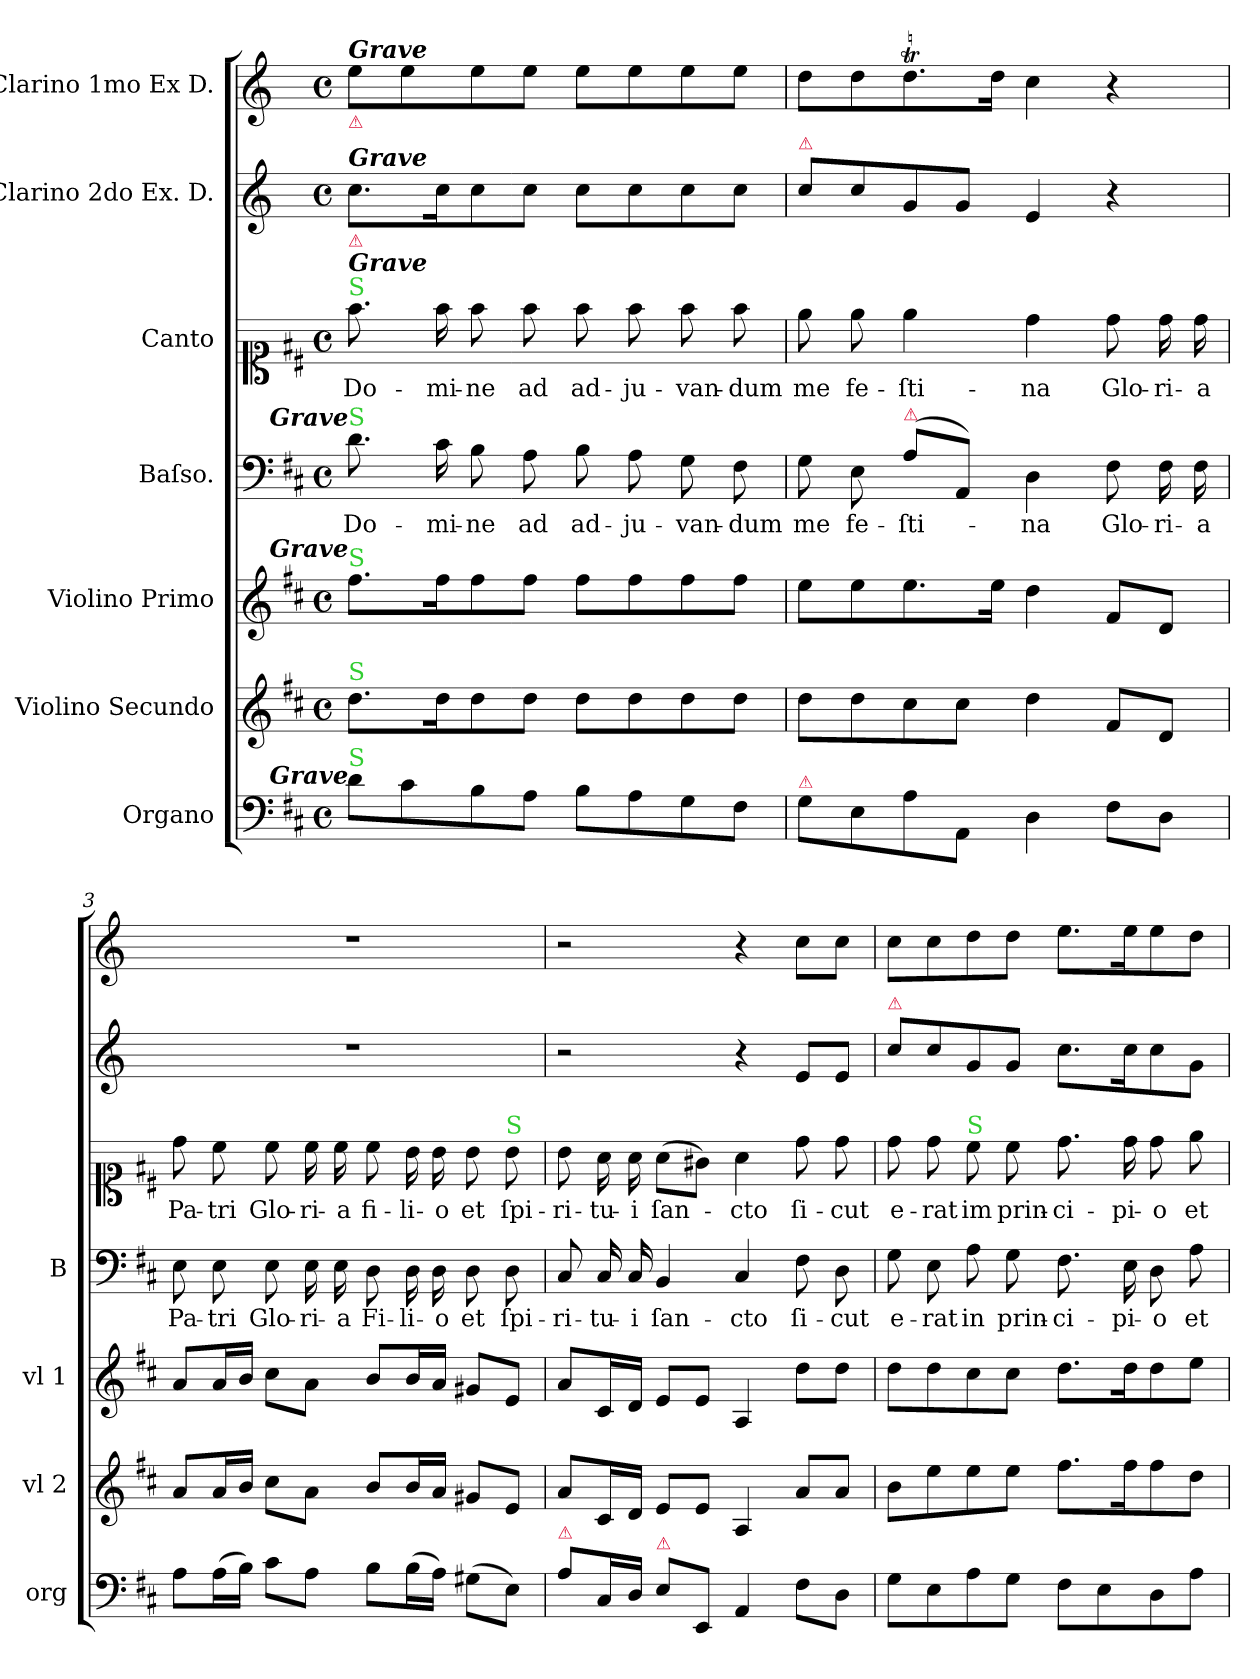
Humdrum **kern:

**kern	**kern	**kern	**kern	**text	**kern	**text	**kern	**kern
*part7	*part6	*part5	*part4	*part4	*part3	*part3	*part2	*part1
*staff7	*staff6	*staff5	*staff4	*staff4	*staff3	*staff3	*staff2	*staff1
*I"Organo	*I"Violino Secundo	*I"Violino Primo	*I"Baſso.	*	*I"Canto	*	*I"Clarino 2do Ex. D.	*I"Clarino 1mo Ex D.
*I'org	*I'vl 2	*I'vl 1	*I'B	*	*	*	*	*
*clefF4	*clefG2	*clefG2	*clefF4	*	*clefC1	*	*clefG2	*clefG2
*	*	*	*	*	*	*	*ITrd-1c-2	*ITrd-1c-2
*k[f#c#]	*k[f#c#]	*k[f#c#]	*k[f#c#]	*	*k[f#c#]	*	*k[f#c#]	*k[f#c#]
*M4/4	*M4/4	*M4/4	*M4/4	*	*M4/4	*	*M4/4	*M4/4
*met(c)	*met(c)	*met(c)	*met(c)	*	*met(c)	*	*met(c)	*met(c)
=1	=1	=1	=1	=1	=1	=1	=1	=1
!	!	!	!	!	!	!	!	!LO:TX:a:Bi:t=Grave
!	!	!	!	!	!	!	!	!LO:TX:b:Bi:color=crimson:t=⚠
!	!	!	!	!	!	!	!LO:TX:a:Bi:t=Grave	!
!	!	!	!	!	!	!	!LO:TX:b:Bi:color=crimson:t=⚠	!
!	!	!	!	!	!LO:TX:a:color=limegreen:t=S	!	!	!
!	!	!	!	!	!LO:TX:a:Bi:t=Grave	!	!	!
!	!	!	!LO:TX:a:color=limegreen:t=S	!	!	!	!	!
!	!	!	!LO:TX:a:Bi:rj:t=Grave	!	!	!	!	!
!	!	!LO:TX:a:color=limegreen:t=S	!	!	!	!	!	!
!	!	!LO:TX:a:Bi:rj:t=Grave	!	!	!	!	!	!
!	!LO:TX:a:color=limegreen:t=S	!	!	!	!	!	!	!
!LO:TX:a:color=limegreen:t=S	!	!	!	!	!	!	!	!
!LO:TX:a:Bi:rj:t=Grave	!	!	!	!	!	!	!	!
8d\L	8.dd\L	8.ff#\L	8.d\	Do-	8.ff#\	Do-	8.dd\L	8ff#\L
8c#\	.	.	.	.	.	.	.	8ff#\
.	16dd\K	16ff#\K	16c#\	-mi-	16ff#\	-mi-	16dd\K	.
8B\	8dd\	8ff#\	8B\	-ne	8ff#\	-ne	8dd\	8ff#\
8A\J	8dd\J	8ff#\J	8A\	ad	8ff#\	ad	8dd\J	8ff#\J
8B\L	8dd\L	8ff#\L	8B\	ad-	8ff#\	ad-	8dd\L	8ff#\L
8A\	8dd\	8ff#\	8A\	-ju-	8ff#\	-ju-	8dd\	8ff#\
8G\	8dd\	8ff#\	8G\	-van-	8ff#\	-van-	8dd\	8ff#\
8F#\J	8dd\J	8ff#\J	8F#\	-dum	8ff#\	-dum	8dd\J	8ff#\J
=2	=2	=2	=2	=2	=2	=2	=2	=2
!	!	!	!	!	!	!	!LO:TX:a:color=crimson:t=⚠	!
!LO:TX:a:color=crimson:t=⚠	!	!	!	!	!	!	!	!
8G\L	8dd\L	8ee\L	8G\	me	8ee\	me	8dd\L	8ee\L
8E\	8dd\	8ee\	8E\	fe-	8ee\	fe-	8dd\	8ee\
!	!	!	!LO:TX:a:color=crimson:t=⚠	!	!	!	!	!
8A\	8cc#\	8.ee\	(>8A\L	-ſti-	4ee\	-ſti-	8a/	8.eet\
8AA/J	8cc#\J	.	8AA/J)	.	.	.	8a/J	.
.	.	16ee\Jk	.	.	.	.	.	16ee\Jk
4D\	4dd\	4dd\	4D\	-na	4dd\	-na	4f#/	4dd\
8F#\L	8f#/L	8f#/L	8F#\	Glo-	8dd\	Glo-	4r	4r
8D\J	8d/J	8d/J	16F#\	-ri-	16dd\	-ri-	.	.
.	.	.	16F#\	-a	16dd\	-a	.	.
=3	=3	=3	=3	=3	=3	=3	=3	=3
8A\L	8a/L	8a/L	8E\	Pa-	8dd\	Pa-	1r	1r
(>16A\L	16a/L	16a/L	8E\	-tri	8cc#\	-tri	.	.
16B\JJ)	16b/JJ	16b/JJ	.	.	.	.	.	.
8c#\L	8cc#\L	8cc#\L	8E\	Glo-	8cc#\	Glo-	.	.
8A\J	8a\J	8a\J	16E\	-ri-	16cc#\	-ri-	.	.
.	.	.	16E\	-a	16cc#\	-a	.	.
8B\L	8b/L	8b/L	8D\	Fi-	8cc#\	fi-	.	.
(>16B\L	16b/L	16b/L	16D\	-li-	16b\	-li-	.	.
16A\JJ)	16a/JJ	16a/JJ	16D\	-o	16b\	-o	.	.
(>8G#X\L	8g#X/L	8g#X/L	8D\	et	8b\	et	.	.
!	!	!	!	!	!LO:TX:a:color=limegreen:t=S	!	!	!
8E\J)	8e/J	8e/J	8D\	ſpi-	8b\	ſpi-	.	.
=4	=4	=4	=4	=4	=4	=4	=4	=4
!LO:TX:a:color=crimson:t=⚠	!	!	!	!	!	!	!	!
8A\L	8a/L	8a/L	8C#/	-ri-	8b\	-ri-	2r	2r
16C#/L	16c#/L	16c#/L	16C#/	-tu-	16a\	-tu-	.	.
16D/JJ	16d/JJ	16d/JJ	16C#/	-i	16a\	-i	.	.
!LO:TX:a:color=crimson:t=⚠	!	!	!	!	!	!	!	!
8E\L	8e/L	8e/L	4BB/	ſan-	(>8a\L	ſan-	.	.
8EE/J	8e/J	8e/J	.	.	8g#X\J)	.	.	.
4AA/	4A/	4A/	4C#/	-cto	4a\	-cto	4r	4r
8F#\L	8a/L	8dd\L	8F#\	ſi-	8dd\	ſi-	8f#/L	8dd\L
8D\J	8a/J	8dd\J	8D\	-cut	8dd\	-cut	8f#/J	8dd\J
=5	=5	=5	=5	=5	=5	=5	=5	=5
!	!	!	!	!	!	!	!LO:TX:a:color=crimson:t=⚠	!
8G\L	8b\L	8dd\L	8G\	e-	8dd\	e-	8dd\L	8dd\L
8E\	8ee\	8dd\	8E\	-rat	8dd\	-rat	8dd\	8dd\
!	!	!	!	!	!LO:TX:a:color=limegreen:t=S	!	!	!
8A\	8ee\	8cc#\	8A\	in	8cc#\	im	8a/	8ee\
8G\J	8ee\J	8cc#\J	8G\	prin-	8cc#\	prin-	8a/J	8ee\J
8F#\L	8.ff#\L	8.dd\L	8.F#\	-ci-	8.dd\	-ci-	8.dd\L	8.ff#\L
8E\	.	.	.	.	.	.	.	.
.	16ff#\K	16dd\K	16E\	-pi-	16dd\	-pi-	16dd\K	16ff#\K
8D\	8ff#\	8dd\	8D\	-o	8dd\	-o	8dd\	8ff#\
8A\J	8dd\J	8ee\J	8A\	et	8ee\	et	8a\J	8ee\J
=	=	=	=	=	=	=	=	=
*-	*-	*-	*-	*-	*-	*-	*-	*-
